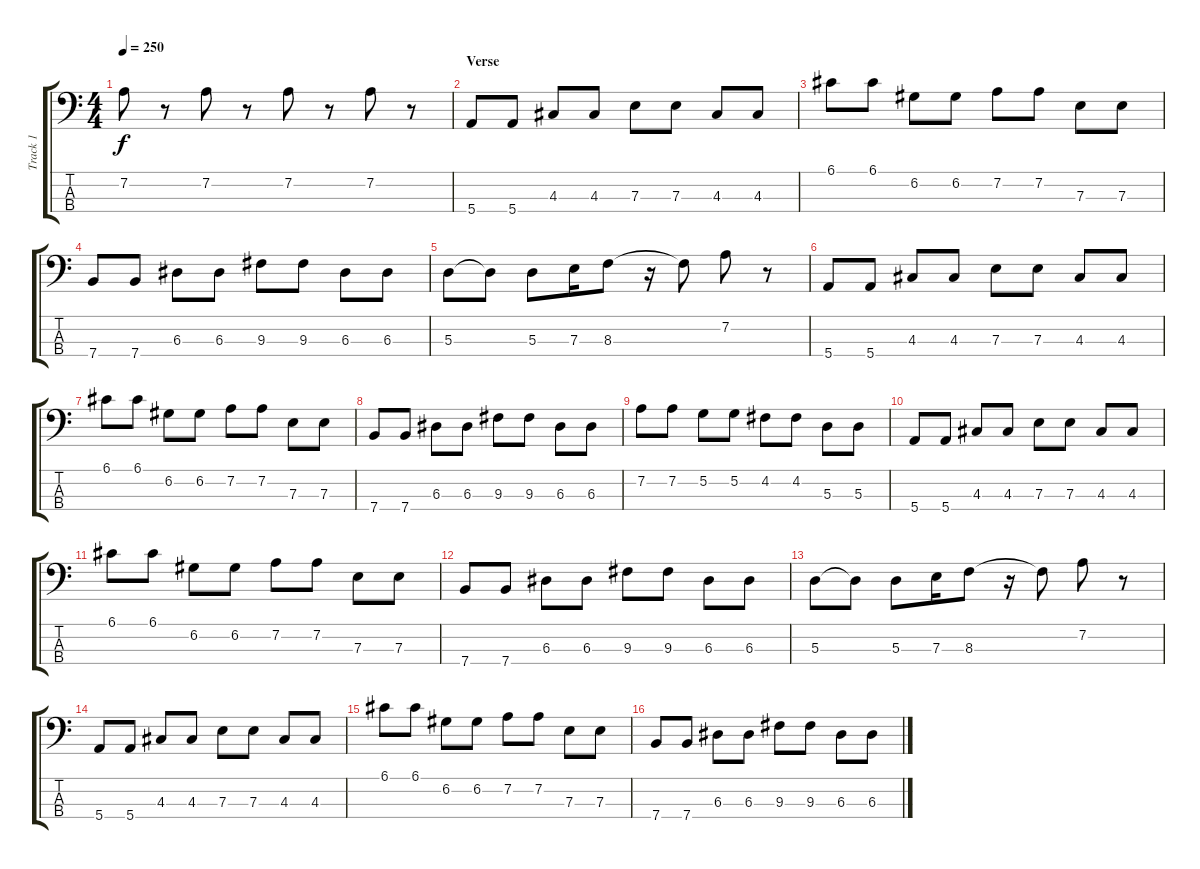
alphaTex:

\track ("Track 1" "Track 1") {instrument electricbasspick}
\staff {score tabs}
\tuning (G2 D2 A1 E1) {hide}
\ts (4 4)
\tempo 250
\clef f4
\ks c
7.2.8{dy f} r.8 7.2.8 r.8 7.2.8 r.8 7.2.8 r.8 |
\section ("" "Verse")
5.4.8 5.4.8 4.3.8 4.3.8 7.3.8 7.3.8 4.3.8 4.3.8 |
6.1.8 6.1.8 6.2.8 6.2.8 7.2.8 7.2.8 7.3.8 7.3.8 |
7.4.8 7.4.8 6.3.8 6.3.8 9.3.8 9.3.8 6.3.8 6.3.8 |
5.3.8 5.3{t}.8 5.3.8 7.3.16 8.3.8 r.16 8.3{t}.8 7.2.8 r.8 |
5.4.8 5.4.8 4.3.8 4.3.8 7.3.8 7.3.8 4.3.8 4.3.8 |
6.1.8 6.1.8 6.2.8 6.2.8 7.2.8 7.2.8 7.3.8 7.3.8 |
7.4.8 7.4.8 6.3.8 6.3.8 9.3.8 9.3.8 6.3.8 6.3.8 |
7.2.8 7.2.8 5.2.8 5.2.8 4.2.8 4.2.8 5.3.8 5.3.8 |
5.4.8 5.4.8 4.3.8 4.3.8 7.3.8 7.3.8 4.3.8 4.3.8 |
6.1.8 6.1.8 6.2.8 6.2.8 7.2.8 7.2.8 7.3.8 7.3.8 |
7.4.8 7.4.8 6.3.8 6.3.8 9.3.8 9.3.8 6.3.8 6.3.8 |
5.3.8 5.3{t}.8 5.3.8 7.3.16 8.3.8 r.16 8.3{t}.8 7.2.8 r.8 |
5.4.8 5.4.8 4.3.8 4.3.8 7.3.8 7.3.8 4.3.8 4.3.8 |
6.1.8 6.1.8 6.2.8 6.2.8 7.2.8 7.2.8 7.3.8 7.3.8 |
7.4.8 7.4.8 6.3.8 6.3.8 9.3.8 9.3.8 6.3.8 6.3.8
